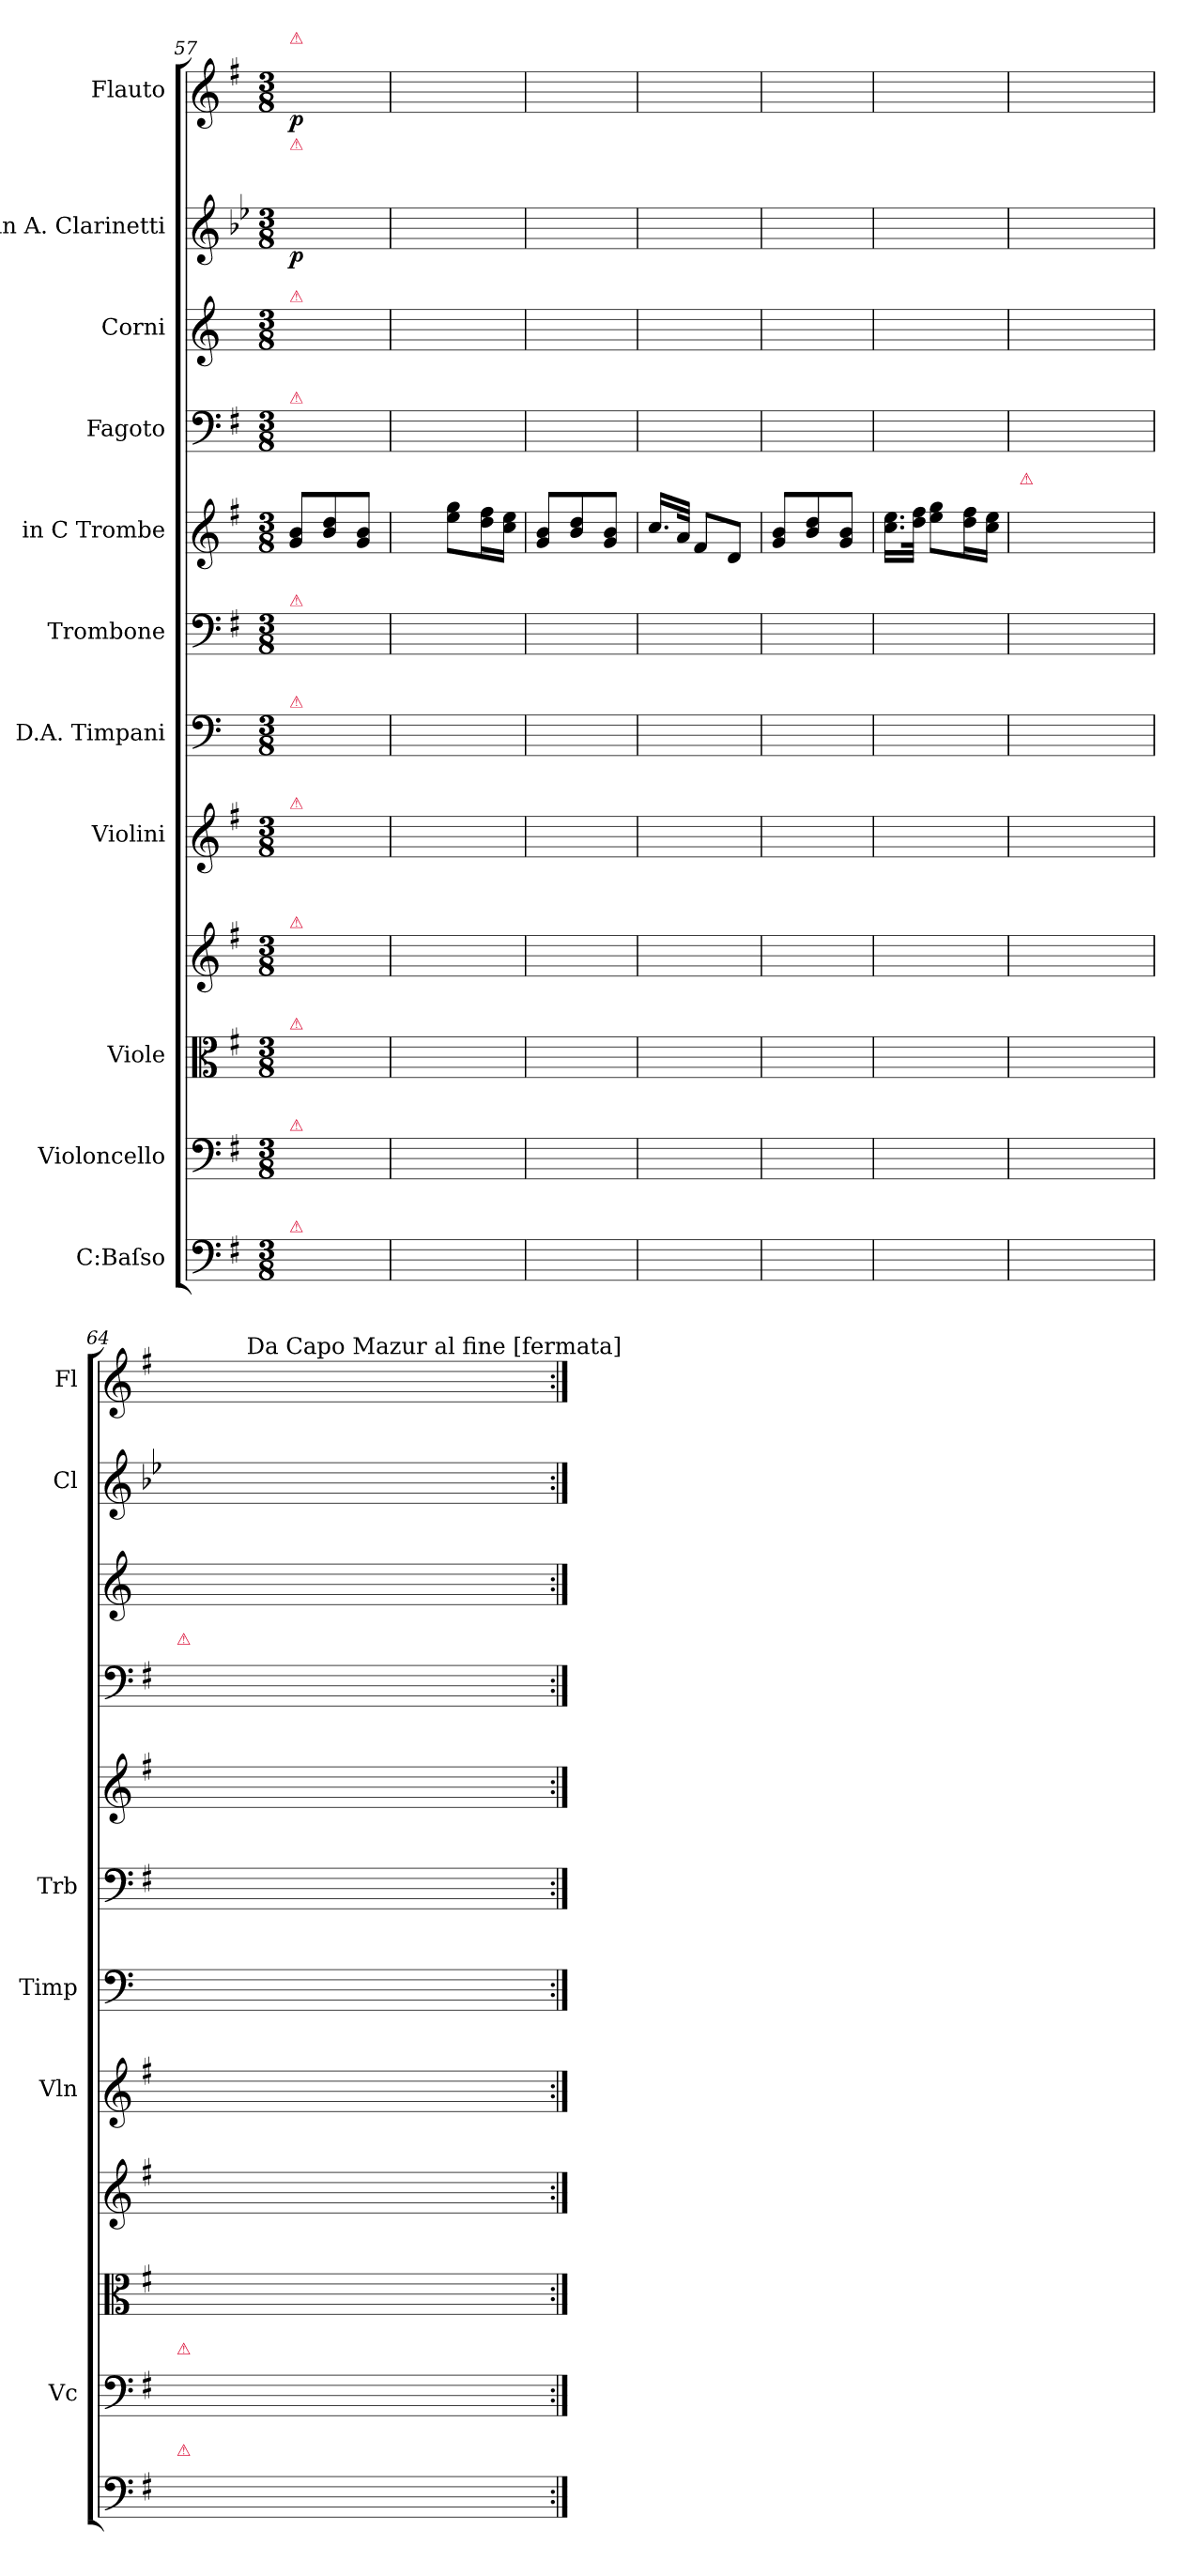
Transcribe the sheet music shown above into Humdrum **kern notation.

**kern	**kern	**kern	**kern	**kern	**kern	**kern	**kern	**kern	**kern	**kern	**dynam	**kern	**dynam
*part12	*part11	*part10	*part9	*part8	*part7	*part6	*part5	*part4	*part3	*part2	*part2	*part1	*part1
*staff12	*staff11	*staff10	*staff9	*staff8	*staff7	*staff6	*staff5	*staff4	*staff3	*staff2	*staff2	*staff1	*staff1
*I"C:Baſso	*I"Violoncello	*I"Viole	*	*I"Violini	*I"D.A. Timpani	*I"Trombone	*I"in C Trombe	*I"Fagoto	*I"Corni	*I"in A. Clarinetti	*	*I"Flauto	*
*	*I'Vc	*	*	*I'Vln	*I'Timp	*I'Trb	*	*	*	*I'Cl	*	*I'Fl	*
*clefF4	*clefF4	*clefC3	*clefG2	*clefG2	*clefF4	*clefF4	*clefG2	*clefF4	*clefG2	*clefG2	*	*clefG2	*
*	*	*	*	*	*	*	*	*	*ITrd6c10	*ITrd2c3	*	*	*
*k[f#]	*k[f#]	*k[f#]	*k[f#]	*k[f#]	*k[]	*k[f#]	*k[f#]	*k[f#]	*k[f#c#]	*k[f#]	*	*k[f#]	*
*M3/8	*M3/8	*M3/8	*M3/8	*M3/8	*M3/8	*M3/8	*M3/8	*M3/8	*M3/8	*M3/8	*	*M3/8	*
=57	=57	=57	=57	=57	=57	=57	=57	=57	=57	=57	=57	=57	=57
!	!	!	!	!	!	!	!	!	!	!	!	!LO:TX:a:color=crimson:t=⚠	!
!	!	!	!	!	!	!	!	!	!	!LO:TX:a:color=crimson:t=⚠	!	!	!
!	!	!	!	!	!	!	!	!	!LO:TX:a:color=crimson:t=⚠	!	!	!	!
!	!	!	!	!	!	!	!	!LO:TX:a:color=crimson:t=⚠	!	!	!	!	!
!	!	!	!	!	!	!LO:TX:a:color=crimson:t=⚠	!	!	!	!	!	!	!
!	!	!	!	!	!LO:TX:a:color=crimson:t=⚠	!	!	!	!	!	!	!	!
!	!	!	!	!LO:TX:a:color=crimson:t=⚠	!	!	!	!	!	!	!	!	!
!	!	!	!LO:TX:a:color=crimson:t=⚠	!	!	!	!	!	!	!	!	!	!
!	!	!LO:TX:a:color=crimson:t=⚠	!	!	!	!	!	!	!	!	!	!	!
!	!LO:TX:a:color=crimson:t=⚠	!	!	!	!	!	!	!	!	!	!	!	!
!LO:TX:a:color=crimson:t=⚠	!	!	!	!	!	!	!	!	!	!	!	!	!
8G\yy	8G\yy	8ryy	8ryy	4.ryy	4.ryy	4.ryy	8g/ 8b/L	4.ryy	4.ryy	(8gg/Lyy	p	(8bb\Lyy	p
8ryy	8ryy	8Gyy\ 8dyy\L	8Byy/ 8gyy/L	.	.	.	8b/ 8dd/	.	.	8bb/yy)	.	8ddd\yy)	.
8ryy	8ryy	8Gyy\ 8dyy\J	8Byy/ 8gyy/J	.	.	.	8g/ 8b/J	.	.	8gg'/Jyy	.	8bb'\Jyy	.
=58	=58	=58	=58	=58	=58	=58	=58	=58	=58	=58	=58	=58	=58
8GG/yy	8GG/yy	16.cyy\ 16.eyy\LL	16.Gyy/ 16.eyy/ 16.ccyy/LL	16.cyy\ 16.gyy\ 16.ccyy\ 16.eeyy\LL	4.ryy	4.ryy	16.cc\ 16.eeyy\LL	4.ryy	4.ryy	16.ee/LLyy	.	16.ccc\LLyy	.
.	.	32dyy\ 32f#yy\JJk	32dd/JJkyy	32ff#\JJkyy	.	.	32dd\ 32ff#\JJk	.	.	32ff#/JJkyy	.	32ddd\JJkyy	.
8ryy	8ryy	8eyy\ 8gyy\L	8ee/Lyy	8gg\Lyy	.	.	8ee\ 8gg\L	.	.	8gg/Lyy	.	8eee\Lyy	.
8ryy	8ryy	8cyy\ 8eyy\J	8cc/Jyy	8ee\Jyy	.	.	16dd\ 16ff#\L	.	.	8ee/Jyy	.	8ccc\Jyy	.
.	.	.	.	.	.	.	16cc\ 16ee\JJ	.	.	.	.	.	.
=59	=59	=59	=59	=59	=59	=59	=59	=59	=59	=59	=59	=59	=59
8G\yy	8G\yy	8ryy	8ryy	4.ryy	4.ryy	4.ryy	8g/ 8b/L	4.ryy	4.ryy	(8gg/Lyy	.	(8bb\Lyy	.
8ryy	8ryy	8Gyy/ 8dyy/L	8Byy/ 8gyy/L	.	.	.	8b/ 8dd/	.	.	8bb/yy)	.	8ddd\yy)	.
8ryy	8ryy	8Gyy/ 8dyy/J	8Byy/ 8gyy/J	.	.	.	8g/ 8b/J	.	.	8gg'/Jyy	.	8bb'\Jyy	.
=60	=60	=60	=60	=60	=60	=60	=60	=60	=60	=60	=60	=60	=60
8D\yy	8D\yy	8ryy	16.a/LLyy	16.cc/LLyy	4.ryy	4.ryy	16.cc/LL	4.ryy	4.ryy	16.aa/LLyy	.	16.ccc\LLyy	.
.	.	.	32f#/JJkyy	32a/JJkyy	.	.	32a/JJk	.	.	32ff#/JJkyy	.	32aa\JJkyy	.
8ryy	8ryy	8Ayy\ 8dyy\L	8d/Lyy	8f#/Lyy	.	.	8f#/L	.	.	8dd/Lyy	.	8ff#\Lyy	.
8ryy	8ryy	8Ayy\ 8dyy\J	8cyy/ 8f#yy/J	8d/Jyy	.	.	8d/J	.	.	8cc/Jyy	.	8dd\Jyy	.
=61	=61	=61	=61	=61	=61	=61	=61	=61	=61	=61	=61	=61	=61
8G\yy	8G\yy	8ryy	8ryy	4.ryy	4.ryy	4.ryy	8g/ 8b/L	4.ryy	4.ryy	8gg/Lyy	.	(8bb\Lyy	.
8ryy	8ryy	8Gyy\ 8dyy\L	8Byy/ 8gyy/L	.	.	.	8b/ 8dd/	.	.	8bb/yy	.	(8ddd\yy)	.
8ryy	8ryy	8Gyy\ 8dyy\J	8Byy/ 8gyy/J	.	.	.	8g/ 8b/J	.	.	8gg/Jyy	.	8bb\Jyy)	.
=62	=62	=62	=62	=62	=62	=62	=62	=62	=62	=62	=62	=62	=62
8GG/yy	8GG/yy	16.cyy\ 16.eyy\LL	16.Gyy/ 16.eyy/ 16.ccyy/LL	16.cyy\ 16.gyy\ 16.ccyy\ 16.eeyy\LL	4.ryy	4.ryy	16.cc\ 16.ee\LL	4.ryy	4.ryy	16.ee/LLyy	.	16.ccc\LLyy	.
.	.	32dyy\ 32f#yy\JJk	32dd/JJkyy	32ff#\JJkyy	.	.	32dd\ 32ff#\JJk	.	.	32ff#/JJkyy	.	32ddd\JJkyy	.
8ryy	8ryy	8eyy\ 8gyy\L	8ee\Lyy	8gg\Lyy	.	.	8ee\ 8gg\L	.	.	8gg/Lyy	.	8eee\Lyy	.
8ryy	8ryy	8cyy\ 8eyy\J	8cc\Jyy	8ee\Jyy	.	.	16dd\ 16ff#\L	.	.	8ee/Jyy	.	8ccc\Jyy	.
.	.	.	.	.	.	.	16cc\ 16ee\JJ	.	.	.	.	.	.
=63	=63	=63	=63	=63	=63	=63	=63	=63	=63	=63	=63	=63	=63
!	!	!	!	!	!	!	!LO:TX:a:color=crimson:t=⚠	!	!	!	!	!	!
8D\yy	8D\yy	8ryy	8ryy	16dd'\LLyy	4.ryy	4.ryy	8dd/Lyy	4.D\yy	4.Ayy/ 4.f#yy/	4.c/yy	.	16dd'\LLyy	.
.	.	.	.	16ddd'\yy	.	.	.	.	.	.	.	16ddd'\yy	.
8ryy	8ryy	8Ayy\ 8dyy\L	8cyy/ 8f#yy/L	16ccc\yy	.	.	16cc/Lyy	.	.	.	.	(16ccc\yy	.
.	.	.	.	16aa\yy	.	.	16a/yy	.	.	.	.	16aa\yy)	.
8ryy	8ryy	8Ayy\ 8dyy\J	8cyy/ 8f#yy/J	16ff#'\yy	.	.	16f#'/yy	.	.	.	.	16ff#'\yy	.
.	.	.	.	16dd'\JJyy	.	.	16d'/JJyy	.	.	.	.	16dd'\JJyy	.
=64	=64	=64	=64	=64	=64	=64	=64	=64	=64	=64	=64	=64	=64
!	!	!	!	!	!	!	!	!LO:TX:a:color=crimson:t=⚠	!	!	!	!	!
!	!LO:TX:a:color=crimson:t=⚠	!	!	!	!	!	!	!	!	!	!	!	!
!LO:TX:a:color=crimson:t=⚠	!	!	!	!	!	!	!	!	!	!	!	!	!
8GG/Lyy	8GG/Lyy	8Gyy/ 8dyy/	8Byy/ 8gyy/	8gg\yy	4.ryy	4.ryy	8g/yy	8GG/Lyy	8Byy/ 8gyy/L	8B/Lyy	.	8gg\yy	.
8G/Jyy	8G/Jyy	8Gyy/ 8dyy/	8Byy/ 8gyy/	8Gyy/ 8gyy/	.	.	8g/yy	8G/Jyy	8Byy/ 8gyy/J	8B/Jyy	.	8g/yy	.
!	!	!	!	!	!	!	!	!	!	!	!	!LO:TX:a:t=Da Capo Mazur al fine [fermata]	!
8ryy	8ryy	8ryy	8ryy	8ryy	.	.	8ryy	8ryy	8ryy	8ryy	.	8ryy	.
=:|!	=:|!	=:|!	=:|!	=:|!	=:|!	=:|!	=:|!	=:|!	=:|!	=:|!	=:|!	=:|!	=:|!
*-	*-	*-	*-	*-	*-	*-	*-	*-	*-	*-	*-	*-	*-
